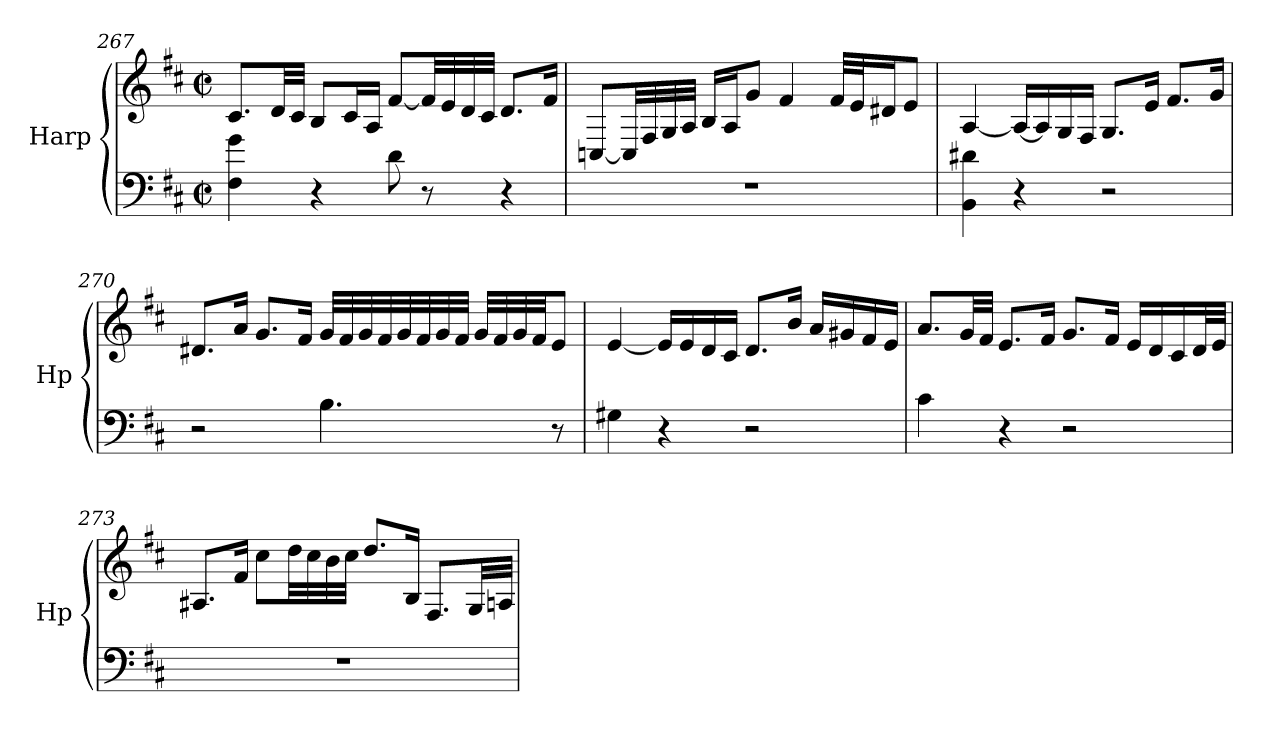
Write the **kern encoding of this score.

**kern	**kern
*part1	*part1
*staff2	*staff1
*I"Harp	*
*I'Hp	*
!!LO:PB:g=z
*clefF4	*clefG2
*k[f#c#]	*k[f#c#]
*M4/4	*M4/4
*met(c|)	*met(c|)
=267	=267
4F#\ 4g\	8.c#/L
.	32d/LL
.	32c#/JJJ
4r	8B/L
.	16c#/L
.	16A/JJ
8d\	[8f#/L
8r	32f#/LL]
.	32e/
.	32d/
.	32c#/JJJ
4r	8.d/L
.	16f#/Jk
=268	=268
1r	[8Cn/L
.	32C/LL]
.	32F#/
.	32G/
.	32A/JJJ
.	16B/LL
.	16A/J
.	8g/J
.	4f#/
.	32f#/LLL
.	32e/J
.	16d#X/J
.	8e/J
=269	=269
4BB\ 4d#X\	[4A/
4r	16A/LL_
.	16A/]
.	16G/
.	16F#/JJ
2r	8.G/L
.	16e/Jk
.	8.f#/L
.	16g/Jk
!!LO:LB:g=z
=270	=270
2r	8.d#X/L
.	16a/Jk
.	8.g/L
.	16f#/Jk
4.B\	32g/LLL
.	32f#/
.	32g/
.	32f#/
.	32g/
.	32f#/
.	32g/
.	32f#/JJJ
.	32g/LLL
.	32f#/
.	32g/
.	32f#/JJ
8r	8e/J
=271	=271
4G#X\	[4e/
4r	16e/LL]
.	16e/
.	16d/
.	16c#/JJ
2r	8.d/L
.	16b/Jk
.	16a/LL
.	16g#X/
.	16f#/
.	16e/JJ
=272	=272
4c#\	8.a/L
.	32g/LL
.	32f#/JJJ
4r	8.e/L
.	16f#/Jk
2r	8.g/L
.	16f#/Jk
.	16e/LL
.	16d/
.	16c#/
.	32d/L
.	32e/JJJ
!!LO:LB:g=z
=273	=273
1r	8.A#X/L
.	16f#/Jk
.	8cc#\L
.	32dd\LL
.	32cc#\
.	32b\
.	32cc#\JJJ
.	8.dd/L
.	16B/Jk
.	8.F#/L
.	32G/LL
.	32An/JJJ
=	=
*-	*-
